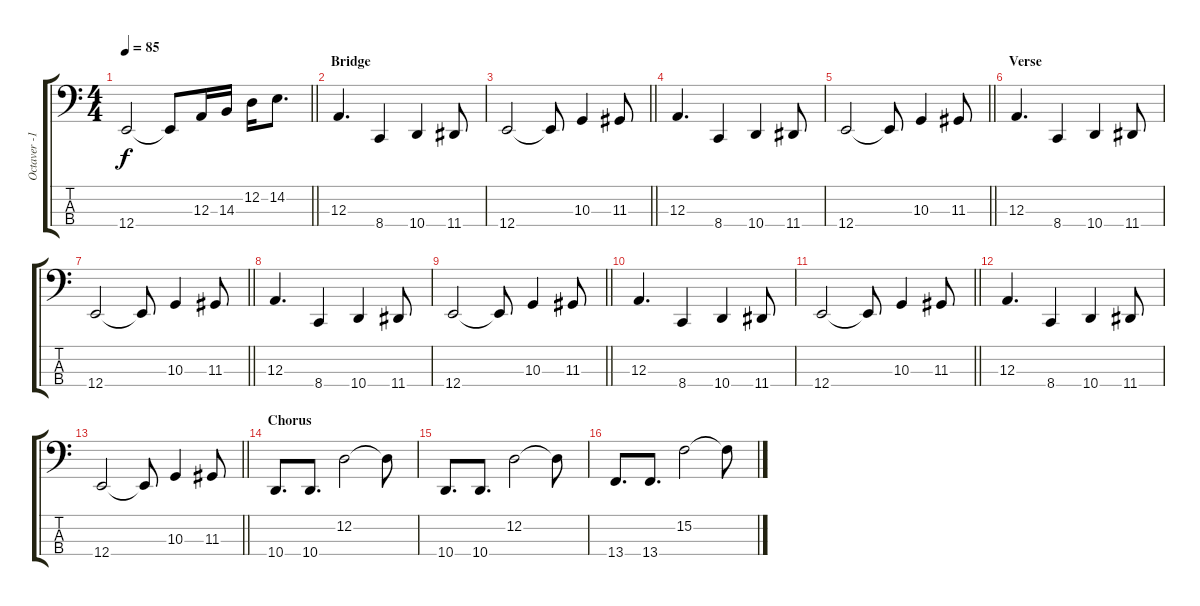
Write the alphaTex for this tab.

\track ("Octaver -1" "Octaver -1") {instrument distortionguitar}
\staff {score tabs}
\tuning (G1 D1 A0 E0) {hide}
\ts (4 4)
\tempo 85
\clef f4
\barLineRight lightlight
\ks c
12.4.2{dy f} 12.4{t}.8 12.3.16 14.3.16 12.2.16 14.2.8{d} |
\section ("" "Bridge")
12.3.4{d} 8.4.4 10.4.4 11.4.8 |
\barLineRight lightlight
12.4.2 12.4{t}.8 10.3.4 11.3.8 |
12.3.4{d} 8.4.4 10.4.4 11.4.8 |
\barLineRight lightlight
12.4.2 12.4{t}.8 10.3.4 11.3.8 |
\section ("" "Verse")
12.3.4{d} 8.4.4 10.4.4 11.4.8 |
\barLineRight lightlight
12.4.2 12.4{t}.8 10.3.4 11.3.8 |
12.3.4{d} 8.4.4 10.4.4 11.4.8 |
\barLineRight lightlight
12.4.2 12.4{t}.8 10.3.4 11.3.8 |
12.3.4{d} 8.4.4 10.4.4 11.4.8 |
\barLineRight lightlight
12.4.2 12.4{t}.8 10.3.4 11.3.8 |
12.3.4{d} 8.4.4 10.4.4 11.4.8 |
\barLineRight lightlight
12.4.2 12.4{t}.8 10.3.4 11.3.8 |
\section ("" "Chorus")
10.4.8{d} 10.4.8{d} 12.2.2 12.2{t}.8 |
10.4.8{d} 10.4.8{d} 12.2.2 12.2{t}.8 |
13.4.8{d} 13.4.8{d} 15.2.2 15.2{t}.8
